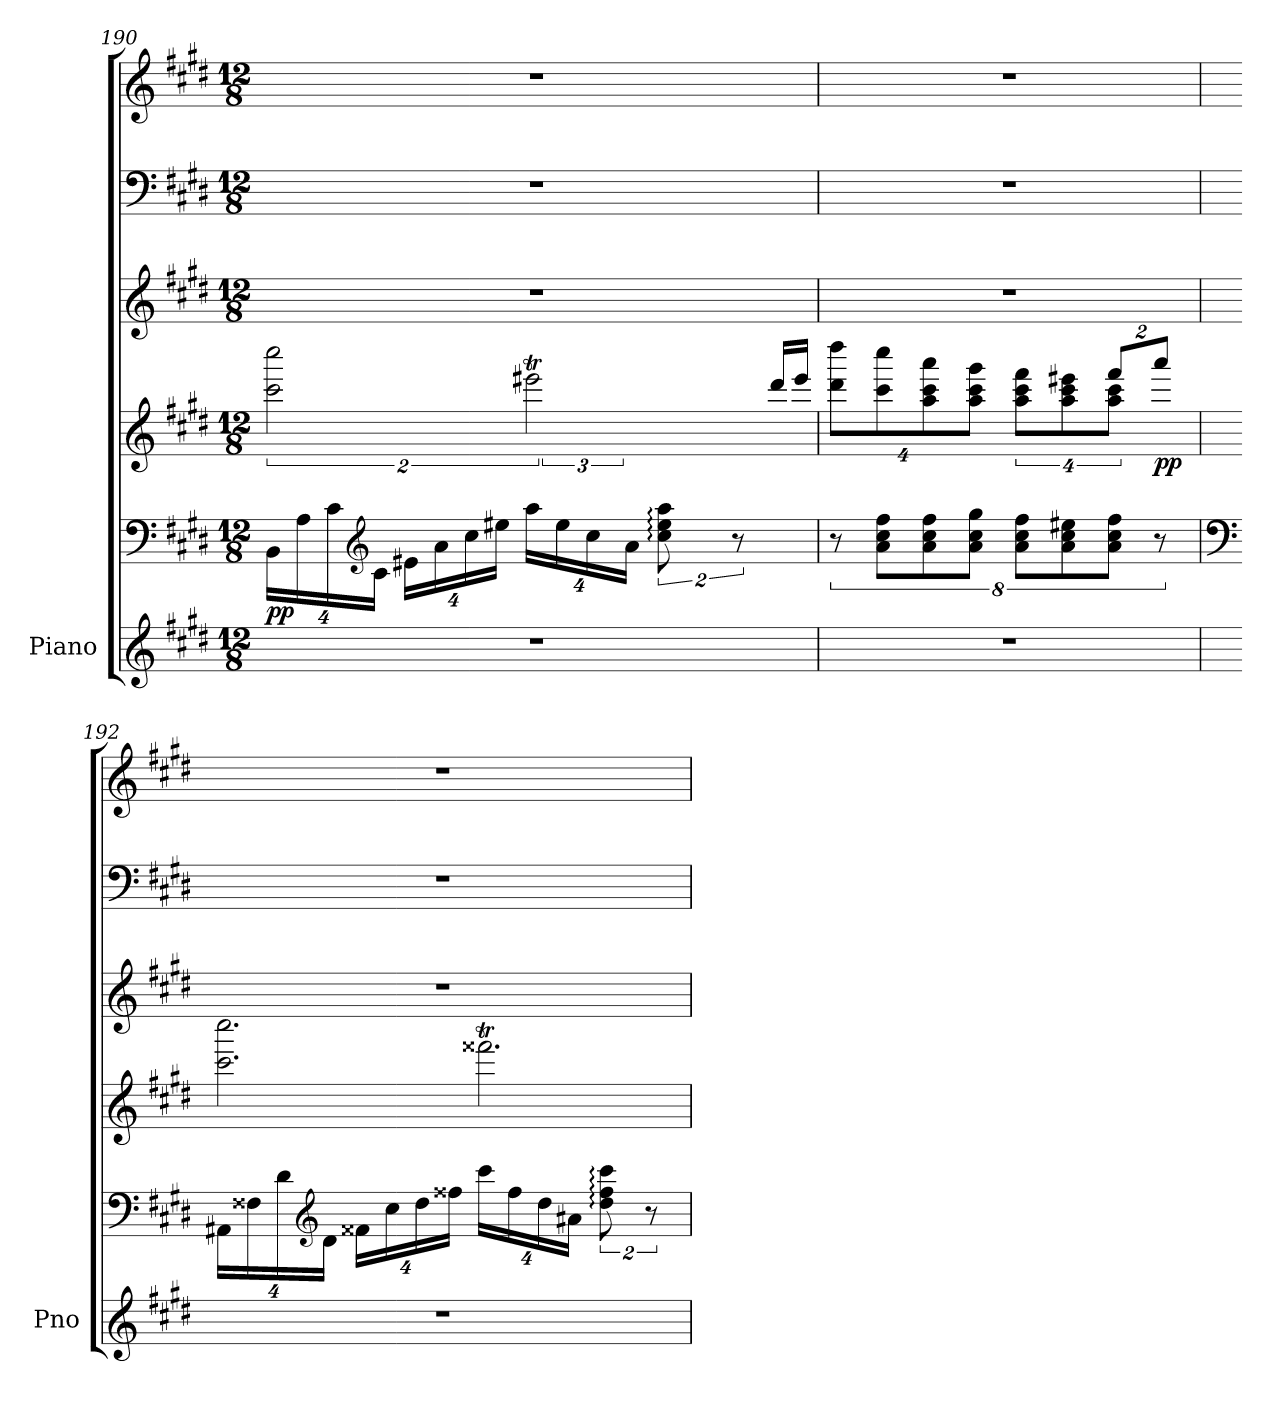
**kern	**kern	**kern	**kern	**kern	**kern	**dynam
*part1	*part1	*part1	*part1	*part1	*part1	*part1
*staff6	*staff5	*staff4	*staff3	*staff2	*staff1	*staff1/2/3/4/5/6
*I"Piano	*	*	*	*	*	*
*I'Pno	*	*	*	*	*	*
*clefG2	*clefF4	*clefG2	*clefG2	*clefF4	*clefG2	*
*k[f#c#g#d#]	*k[f#c#g#d#]	*k[f#c#g#d#]	*k[f#c#g#d#]	*k[f#c#g#d#]	*k[f#c#g#d#]	*
*M12/8	*M12/8	*M12/8	*M12/8	*M12/8	*M12/8	*
*MM160	*MM160	*MM160	*MM160	*MM160	*MM160	*
=190	=190	=190	=190	=190	=190	=190
*	*	*^	*	*	*	*
!	!	!	!	!	!	!	!LO:DY:b=5
1.r	32%3BB\LL	4%3ccc#\ 4%3cccc#\	2.ryy	1.r	1.r	1.r	pp
.	32%3A\	.	.	.	.	.	.
.	32%3c#\	.	.	.	.	.	.
*	*clefG2	*	*	*	*	*	*
.	32%3c#\JJ	.	.	.	.	.	.
*	*	*	*	*	*	*MM150	*
.	32%3e#X\LL	.	.	.	.	.	.
.	32%3a\	.	.	.	.	.	.
.	32%3cc#\	.	.	.	.	.	.
.	32%3ee#X\JJ	.	.	.	.	.	.
*	*	*	*	*	*	*MM140	*
.	32%3aa\LL	4%3eee#Xt\	6.eee#\yy	.	.	.	.
.	32%3ee#\	.	.	.	.	.	.
.	32%3cc#\	.	.	.	.	.	.
.	.	.	6.fff#\yy	.	.	.	.
.	32%3a\JJ	.	.	.	.	.	.
.	16%3cc#\: 16%3ee#\: 16%3aa\:	.	.	.	.	.	.
.	.	.	32eee#!\LLLyy	.	.	.	.
.	.	.	32fff#!\yy	.	.	.	.
.	16%3r	.	32eee#!\yy	.	.	.	.
.	.	.	32fff#!\JJJyy	.	.	.	.
.	.	.	16ddd#!/LL	.	.	.	.
*	*	*	*	*	*	*MM80	*
.	.	.	16eee#!/JJ	.	.	.	.
!!LO:LB:g=z
=191	=191	=191	=191	=191	=191	=191	=191
*	*	*	*	*	*	*MM110	*
1.r	16%3r	8%3ryy	16%3ddd#\ 16%3dddd#\L	1.r	1.r	1.r	.
*	*	*	*	*	*	*MM140	*
.	16%3a\ 16%3cc#\ 16%3ff#\L	.	16%3ccc#\ 16%3cccc#\	.	.	.	.
*	*	*	*	*	*	*MM150	*
.	16%3a\ 16%3cc#\ 16%3ff#\	8%3ryy	16%3aa\ 16%3ccc#\ 16%3aaa\	.	.	.	.
.	16%3a\ 16%3cc#\ 16%3gg#\J	.	16%3aa\ 16%3ccc#\ 16%3ggg#\J	.	.	.	.
.	16%3a\ 16%3cc#\ 16%3ff#\L	8%3ryy	16%3aa\ 16%3ccc#\ 16%3fff#\L	.	.	.	.
*	*	*	*	*	*	*MM120	*
.	16%3a\ 16%3cc#\ 16%3ee#X\	.	16%3aa\ 16%3ccc#\ 16%3eee#X\	.	.	.	.
*	*	*	*	*	*	*MM110	*
.	16%3a\ 16%3cc#\ 16%3ff#\J	16%3fff#/L	16%3aa\ 16%3ccc#\J	.	.	.	.
*	*	*	*	*	*	*MM80	*
!	!	!	!	!	!	!	!LO:DY:b=4
.	16%3r	16%3aaa/J	16%3ryy	.	.	.	pp
*	*	*v	*v	*	*	*	*
=192	=192	=192	=192	=192	=192	=192
*	*clefF4	*	*	*	*	*
*	*	*	*	*	*MM160	*
*	*	*^	*	*	*	*
!	!	!	!	!	!	!	!LO:DY:b=5
!	!	!	!	!	!	!	!LO:DY:n=1:b=4
!	!	!	!	!	!	!	!LO:DY:n=2:b=4
*	*	*v	*v	*	*	*	*
1.r	32%3AA#X\LL	2.ccc#\ 2.cccc#\	1.r	1.r	1.r	pp p other-dynamics
.	32%3F##X\	.	.	.	.	.
.	32%3d#\	.	.	.	.	.
*	*clefG2	*	*	*	*	*
.	32%3d#\JJ	.	.	.	.	.
*	*	*	*	*	*MM150	*
.	32%3f##X\LL	.	.	.	.	.
.	32%3cc#\	.	.	.	.	.
.	32%3dd#\	.	.	.	.	.
.	32%3ff##X\JJ	.	.	.	.	.
*	*	*	*	*	*MM140	*
.	32%3ccc#\LL	2.fff##Xt\	.	.	.	.
.	32%3ff##\	.	.	.	.	.
.	32%3dd#\	.	.	.	.	.
.	32%3a#X\JJ	.	.	.	.	.
.	16%3dd#\: 16%3ff##\: 16%3ccc#\:	.	.	.	.	.
.	16%3r	.	.	.	.	.
=	=	=	=	=	=	=
*-	*-	*-	*-	*-	*-	*-
